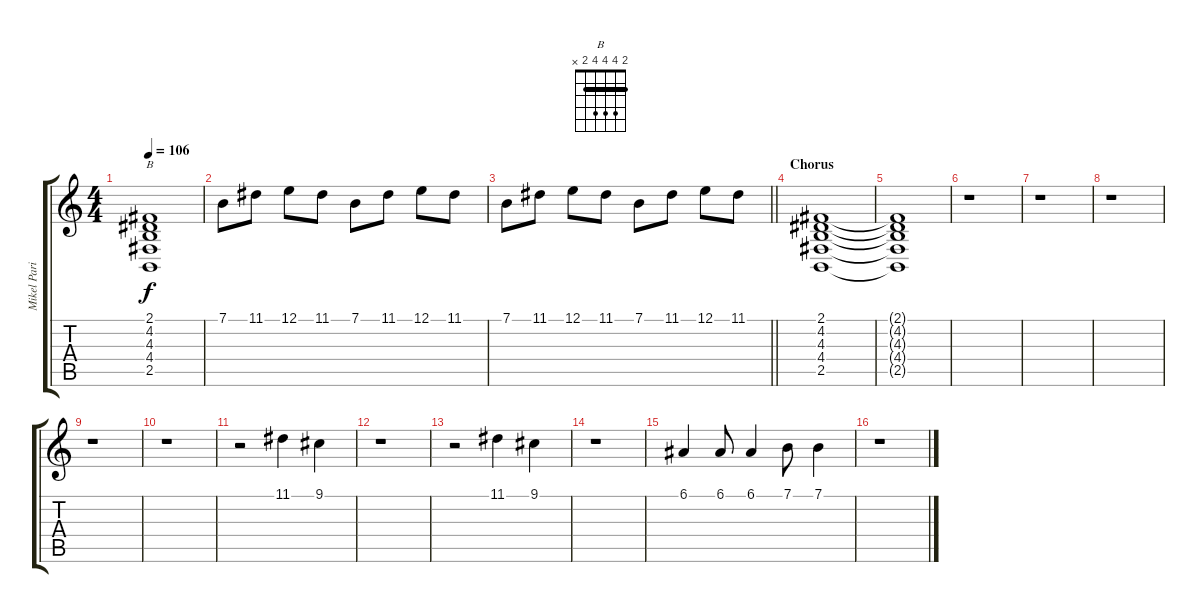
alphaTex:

\track ("Mikel Paris" "Mikel Pari") {instrument brightacousticpiano}
\staff {score tabs}
\tuning (E4 B3 G3 D3 A2 E2) {hide}
\chord ("B" 2 4 4 4 2 x) {barre 2}
\ts (4 4)
\tempo 106
\clef g2
\ks c
(2.1 4.2 4.3 4.4 2.5).1{ch "B" dy f} |
7.1.8 11.1.8 12.1.8 11.1.8 7.1.8 11.1.8 12.1.8 11.1.8 |
\barLineRight lightlight
7.1.8 11.1.8 12.1.8 11.1.8 7.1.8 11.1.8 12.1.8 11.1.8 |
\section ("" "Chorus")
(2.1 4.2 4.3 4.4 2.5).1 |
(2.1{t} 4.2{t} 4.3{t} 4.4{t} 2.5{t}).1 |
r.1 |
r.1 |
r.1 |
r.1 |
r.1{volume 14} |
r.2 11.1.4 9.1.4 |
r.1 |
r.2 11.1.4 9.1.4 |
r.1 |
6.1.4 6.1.8 6.1.4 7.1.8 7.1.4 |
r.1
